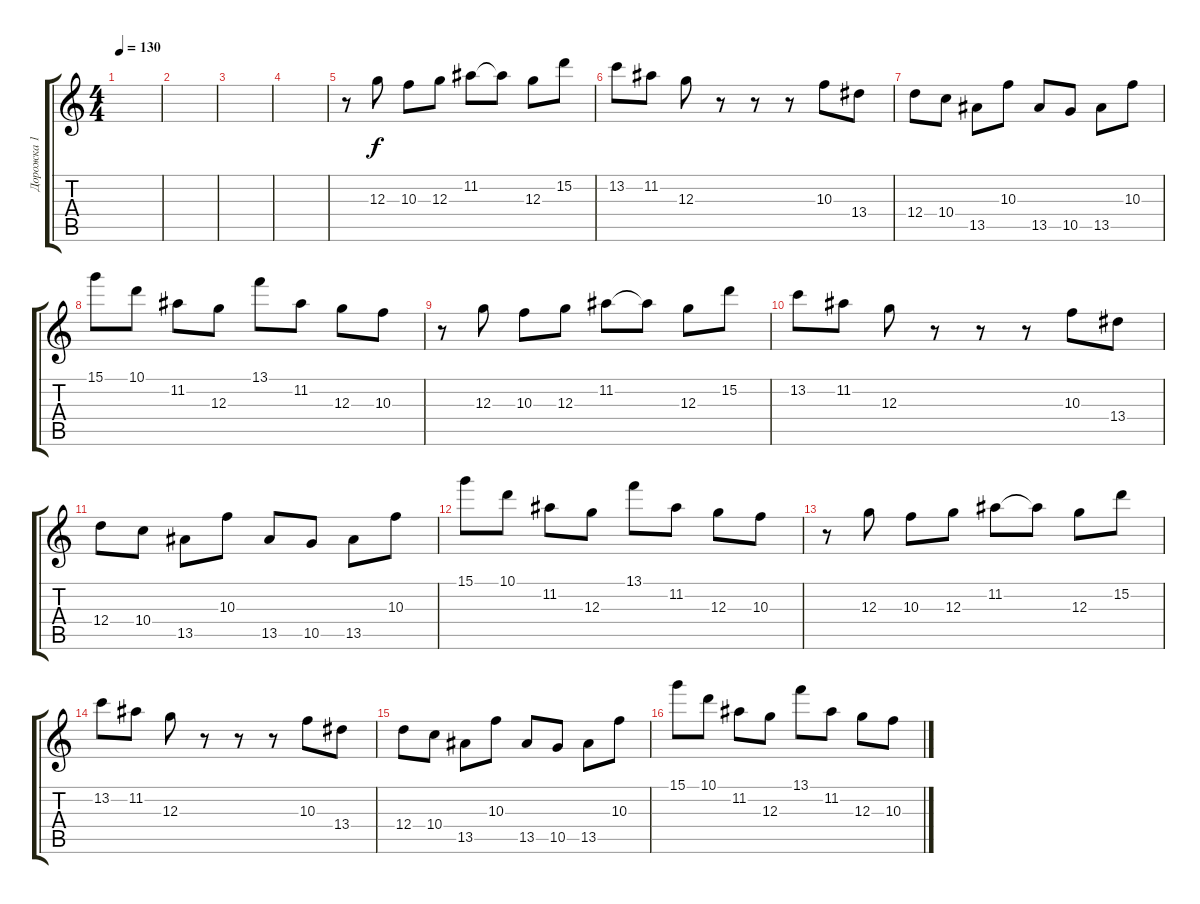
\track ("Дорожка 1" "Дорожка 1") {instrument electricguitarclean}
\staff {score tabs}
\tuning (E4 B3 G3 D3 A2 E2) {hide}
\ts (4 4)
\tempo 130
\clef g2
\ks c
|
|
|
|
r.8 12.3.8 10.3.8 12.3.8 11.2.8 11.2{t}.8 12.3.8 15.2.8 |
13.2.8 11.2.8 12.3.8 r.8 r.8 r.8 10.3.8 13.4.8 |
12.4.8 10.4.8 13.5.8 10.3.8 13.5.8 10.5.8 13.5.8 10.3.8 |
15.1.8 10.1.8 11.2.8 12.3.8 13.1.8 11.2.8 12.3.8 10.3.8 |
r.8 12.3.8 10.3.8 12.3.8 11.2.8 11.2{t}.8 12.3.8 15.2.8 |
13.2.8 11.2.8 12.3.8 r.8 r.8 r.8 10.3.8 13.4.8 |
12.4.8 10.4.8 13.5.8 10.3.8 13.5.8 10.5.8 13.5.8 10.3.8 |
15.1.8 10.1.8 11.2.8 12.3.8 13.1.8 11.2.8 12.3.8 10.3.8 |
r.8 12.3.8 10.3.8 12.3.8 11.2.8 11.2{t}.8 12.3.8 15.2.8 |
13.2.8 11.2.8 12.3.8 r.8 r.8 r.8 10.3.8 13.4.8 |
12.4.8 10.4.8 13.5.8 10.3.8 13.5.8 10.5.8 13.5.8 10.3.8 |
15.1.8 10.1.8 11.2.8 12.3.8 13.1.8 11.2.8 12.3.8 10.3.8
